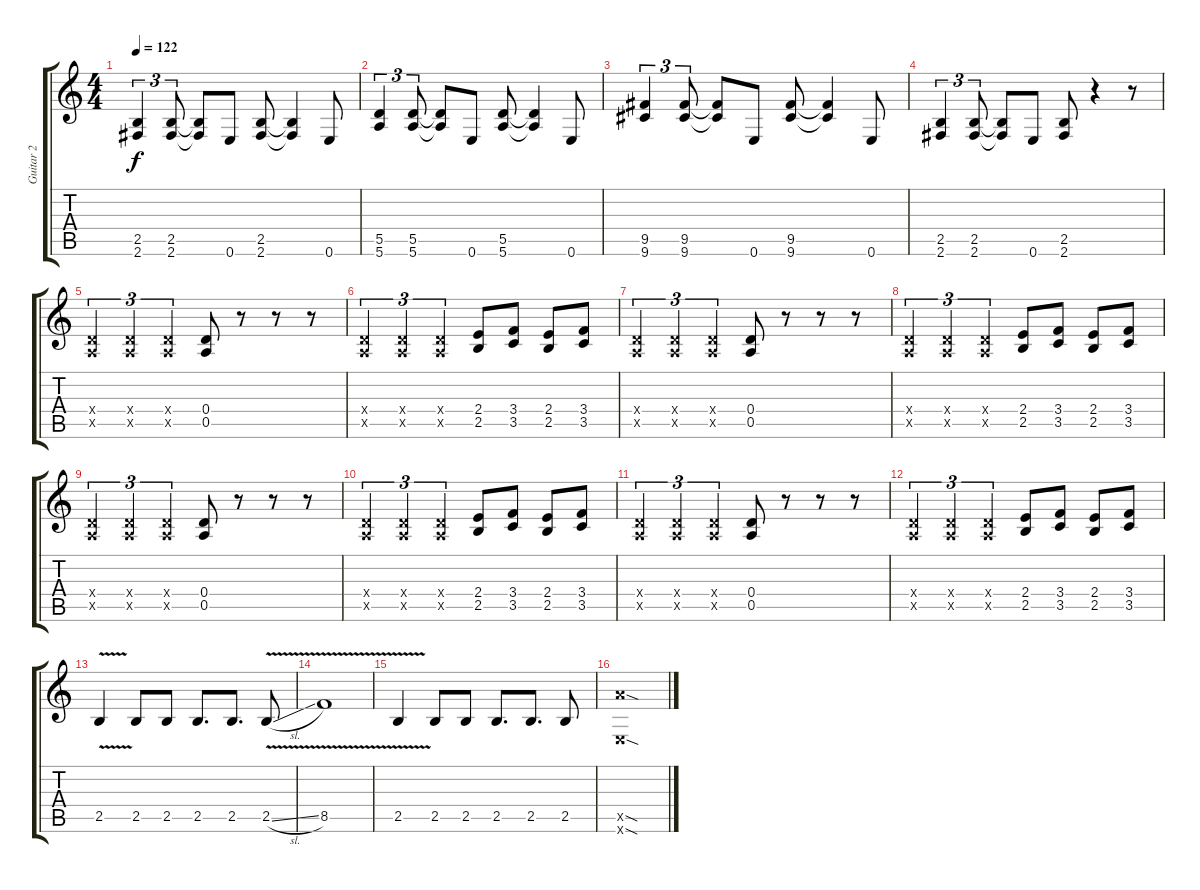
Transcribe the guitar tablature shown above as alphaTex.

\track ("Guitar 2" "Guitar 2") {instrument distortionguitar}
\staff {score tabs}
\tuning (E4 B3 G3 D3 A2 E2) {hide}
\ts (4 4)
\tempo 122
\clef g2
\ks c
(2.5 2.6).4{tu (3 2) dy f} (2.5 2.6).8{tu (3 2)} (2.5{t} 2.6{t}).8 0.6.8 (2.5 2.6).8 (2.5{t} 2.6{t}).4 0.6.8 |
(5.5 5.6).4{tu (3 2)} (5.5 5.6).8{tu (3 2)} (5.5{t} 5.6{t}).8 0.6.8 (5.5 5.6).8 (5.5{t} 5.6{t}).4 0.6.8 |
(9.5 9.6).4{tu (3 2)} (9.5 9.6).8{tu (3 2)} (9.5{t} 9.6{t}).8 0.6.8 (9.5 9.6).8 (9.5{t} 9.6{t}).4 0.6.8 |
(2.5 2.6).4{tu (3 2)} (2.5 2.6).8{tu (3 2)} (2.5{t} 2.6{t}).8 0.6.8 (2.5 2.6).8 r.4 r.8 |
(0.4{x} 0.5{x}).4{tu (3 2)} (0.4{x} 0.5{x}).4{tu (3 2)} (0.4{x} 0.5{x}).4{tu (3 2)} (0.4 0.5).8 r.8 r.8 r.8 |
(0.4{x} 0.5{x}).4{tu (3 2)} (0.4{x} 0.5{x}).4{tu (3 2)} (0.4{x} 0.5{x}).4{tu (3 2)} (2.4 2.5).8 (3.4 3.5).8 (2.4 2.5).8 (3.4 3.5).8 |
(0.4{x} 0.5{x}).4{tu (3 2)} (0.4{x} 0.5{x}).4{tu (3 2)} (0.4{x} 0.5{x}).4{tu (3 2)} (0.4 0.5).8 r.8 r.8 r.8 |
(0.4{x} 0.5{x}).4{tu (3 2)} (0.4{x} 0.5{x}).4{tu (3 2)} (0.4{x} 0.5{x}).4{tu (3 2)} (2.4 2.5).8 (3.4 3.5).8 (2.4 2.5).8 (3.4 3.5).8 |
(0.4{x} 0.5{x}).4{tu (3 2)} (0.4{x} 0.5{x}).4{tu (3 2)} (0.4{x} 0.5{x}).4{tu (3 2)} (0.4 0.5).8 r.8 r.8 r.8 |
(0.4{x} 0.5{x}).4{tu (3 2)} (0.4{x} 0.5{x}).4{tu (3 2)} (0.4{x} 0.5{x}).4{tu (3 2)} (2.4 2.5).8 (3.4 3.5).8 (2.4 2.5).8 (3.4 3.5).8 |
(0.4{x} 0.5{x}).4{tu (3 2)} (0.4{x} 0.5{x}).4{tu (3 2)} (0.4{x} 0.5{x}).4{tu (3 2)} (0.4 0.5).8 r.8 r.8 r.8 |
(0.4{x} 0.5{x}).4{tu (3 2)} (0.4{x} 0.5{x}).4{tu (3 2)} (0.4{x} 0.5{x}).4{tu (3 2)} (2.4 2.5).8 (3.4 3.5).8 (2.4 2.5).8 (3.4 3.5).8 |
2.5{v}.4 2.5.8 2.5.8 2.5.8{d} 2.5.8{d} 2.5{v sl}.8 |
8.5{v}.1 |
2.5{v}.4 2.5.8 2.5.8 2.5.8{d} 2.5.8{d} 2.5.8 |
(12.5{sod x} 0.6{sod x}).1
